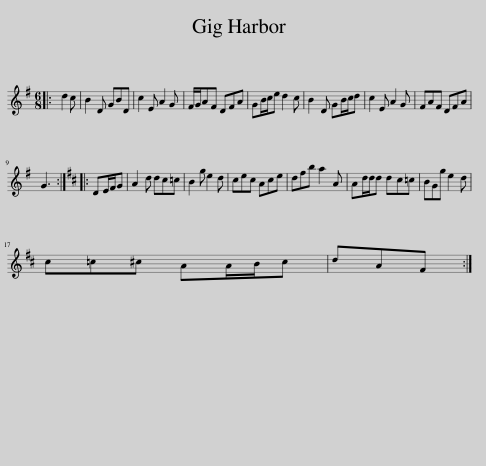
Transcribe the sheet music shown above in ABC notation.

X:1
L:1/8
M:6/8
I:linebreak $
K:G
V:1 treble
V:1
|: d2 c | B2 D GBD | c2 E A2 G | F/G/AF DFA | GB/c/e d2 c | %5
 B2 D GB/c/d | c2 E A2 G | FAF DFA |$ G3 ::[K:D] DE/F/G | %10
 A2 d dc=c | B2 g e2 d | cec Ace | dfb a2 A | Ad/d/d dc=c | %15
 BGg e2 d |$ c=c^c AA/B/c | dAF :| %18
